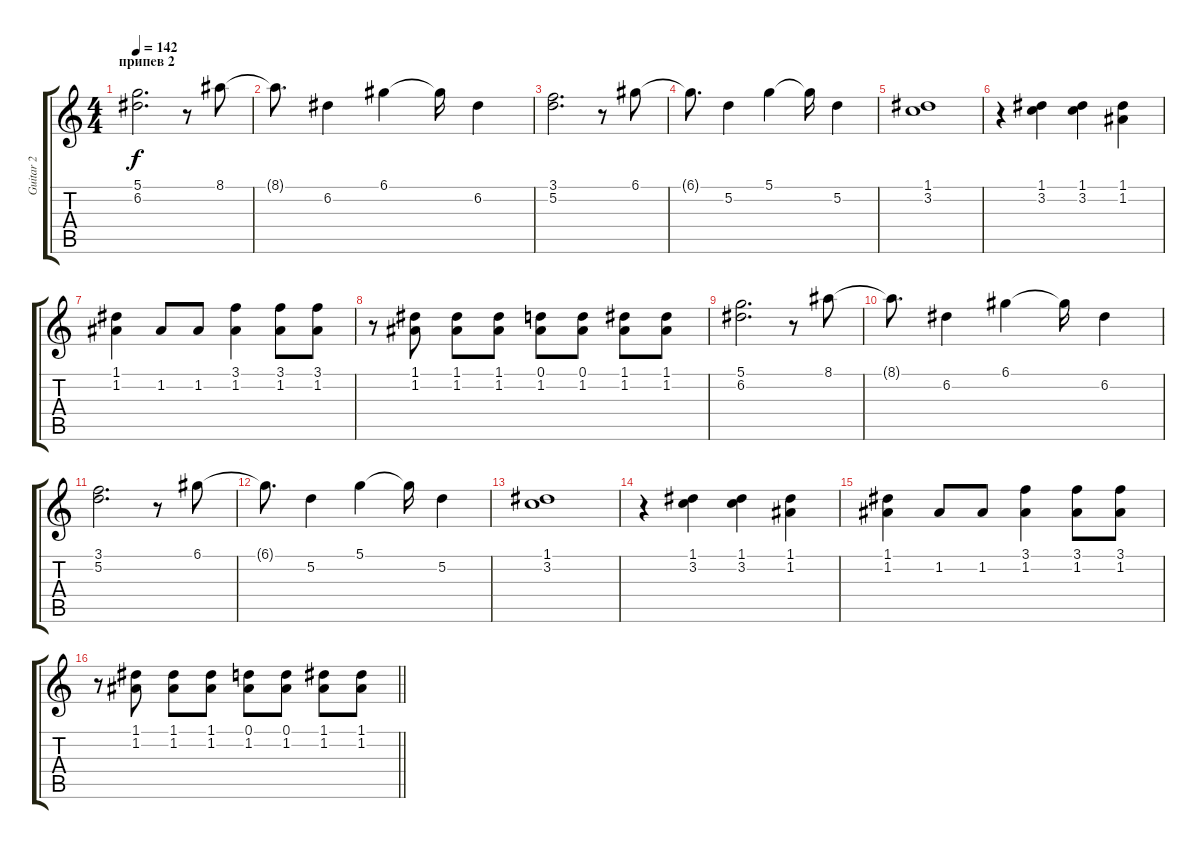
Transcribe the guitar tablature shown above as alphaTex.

\track ("Guitar 2" "Guitar 2") {instrument distortionguitar}
\staff {score tabs}
\tuning (D4 A3 F3 C3 G2 C2) {hide}
\ts (4 4)
\section ("" "припев 2")
\tempo 142
\clef g2
\ks c
(5.1 6.2).2{d dy f instrument distortionguitar} r.8 8.1.8 |
8.1{t}.8{d} 6.2.4 6.1.4 6.1{t}.16 6.2.4 |
(3.1 5.2).2{d} r.8 6.1.8 |
6.1{t}.8{d} 5.2.4 5.1.4 5.1{t}.16 5.2.4 |
(1.1 3.2).1 |
r.4 (1.1 3.2).4 (1.1 3.2).4 (1.1 1.2).4 |
(1.1 1.2).4 1.2.8 1.2.8 (3.1 1.2).4 (3.1 1.2).8 (3.1 1.2).8 |
r.8 (1.1 1.2).8 (1.1 1.2).8 (1.1 1.2).8 (0.1 1.2).8 (0.1 1.2).8 (1.1 1.2).8 (1.1 1.2).8 |
(5.1 6.2).2{d} r.8 8.1.8 |
8.1{t}.8{d} 6.2.4 6.1.4 6.1{t}.16 6.2.4 |
(3.1 5.2).2{d} r.8 6.1.8 |
6.1{t}.8{d} 5.2.4 5.1.4 5.1{t}.16 5.2.4 |
(1.1 3.2).1 |
r.4 (1.1 3.2).4 (1.1 3.2).4 (1.1 1.2).4 |
(1.1 1.2).4 1.2.8 1.2.8 (3.1 1.2).4 (3.1 1.2).8 (3.1 1.2).8 |
\barLineRight lightlight
r.8 (1.1 1.2).8 (1.1 1.2).8 (1.1 1.2).8 (0.1 1.2).8 (0.1 1.2).8 (1.1 1.2).8 (1.1 1.2).8
